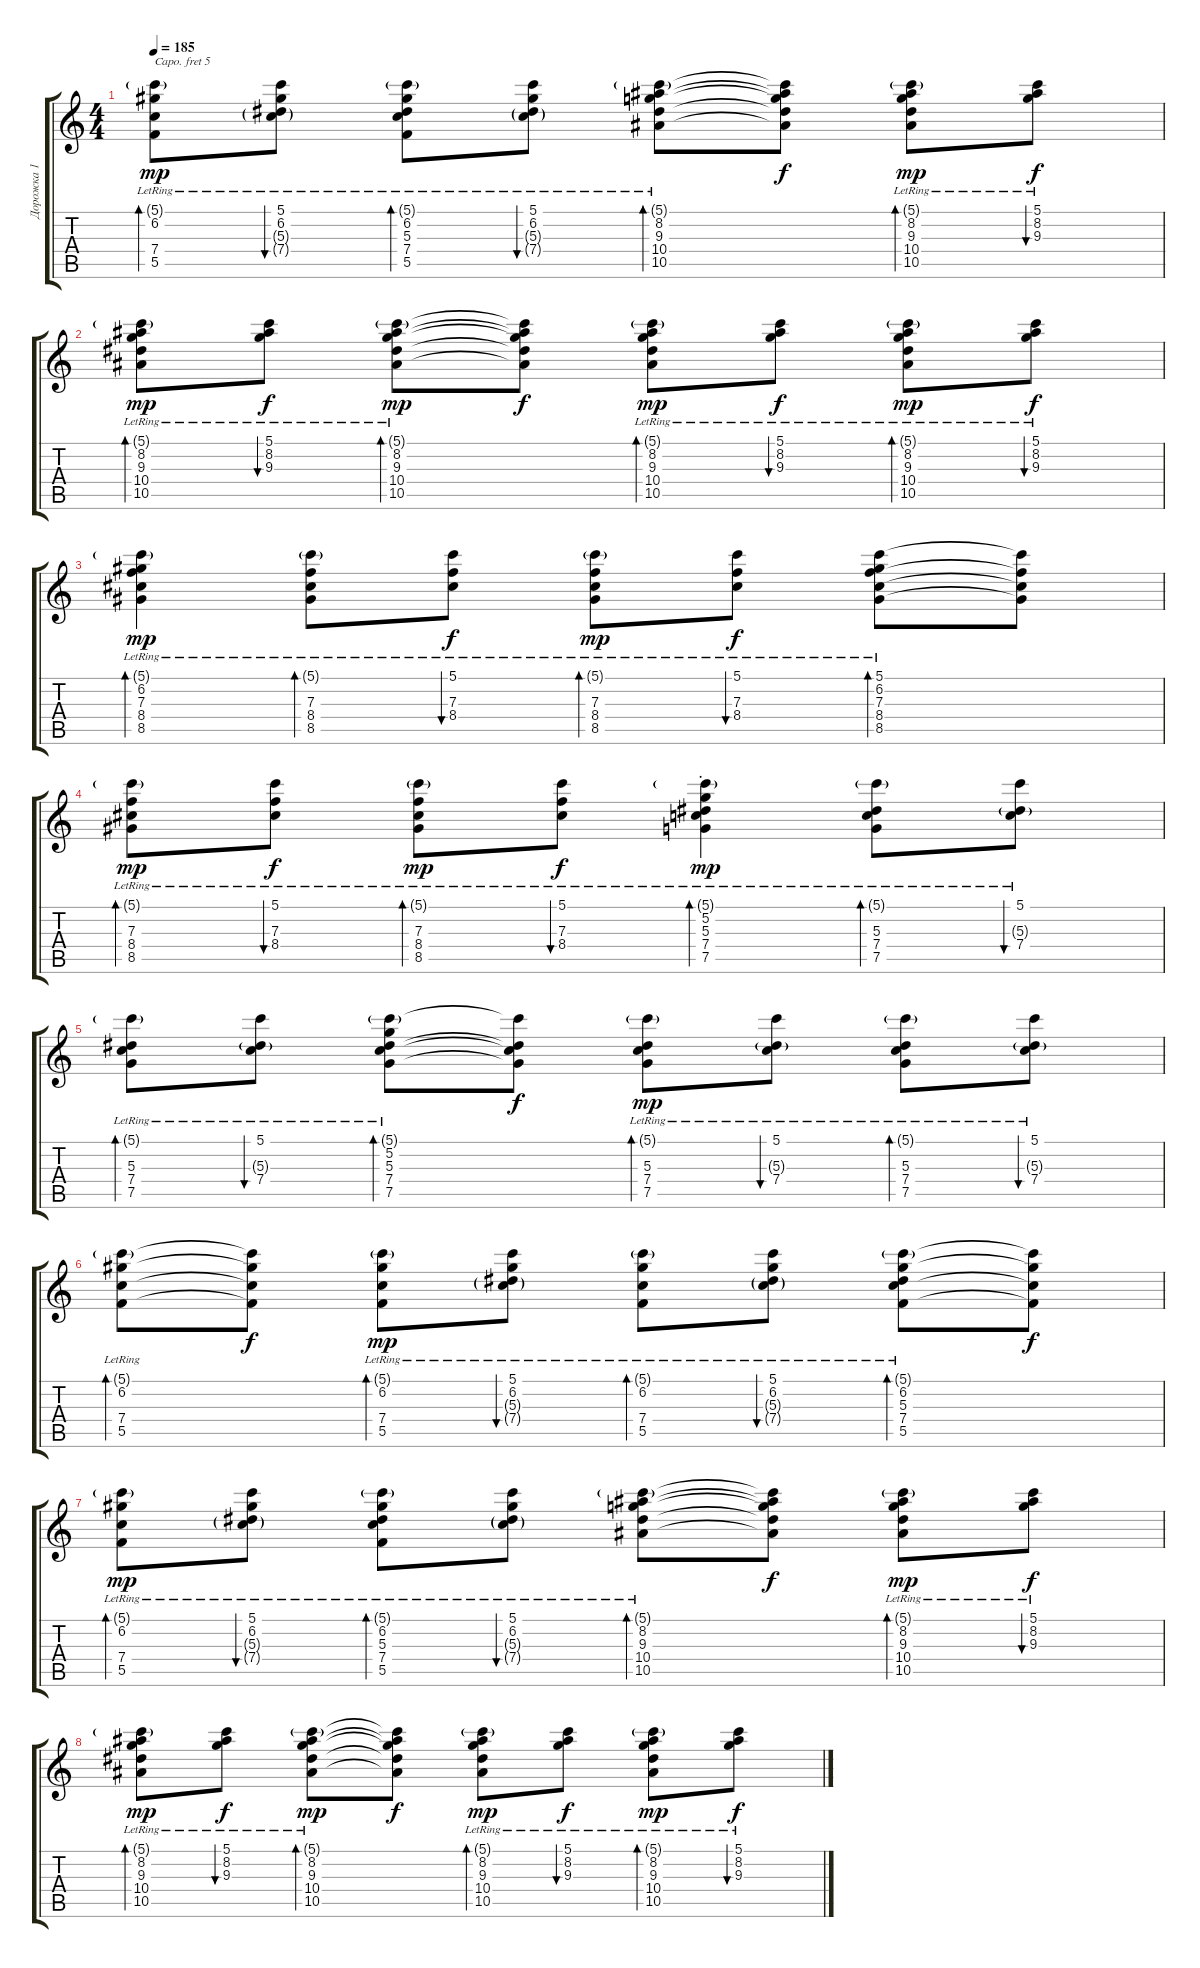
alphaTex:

\track ("Дорожка 1" "Дорожка 1") {instrument acousticguitarsteel}
\staff {score tabs}
\capo 5
\tuning (D4 A3 F3 C3 G2 C2) {hide}
\ts (4 4)
\tempo 185
\clef g2
\ks c
(5.1{g lr} 6.2{lr} 7.4{lr} 5.5{lr}).8{bd 60 dy mp} (5.1{lr} 6.2{lr} 5.3{g} 7.4{g lr}).8{bu 60} (5.1{g lr} 6.2{lr} 5.3 7.4{lr} 5.5{lr}).8{bd 60} (5.1{lr} 6.2{lr} 5.3{g} 7.4{g lr}).8{bu 60} (5.1{g lr} 8.2{lr} 9.3{lr} 10.4{lr} 10.5{lr}).8{bd 60} (5.1{t} 8.2{t} 9.3{t} 10.4{t} 10.5{t}).8{dy f} (5.1{g lr} 8.2{lr} 9.3{lr} 10.4{lr} 10.5{lr}).8{bd 60 dy mp} (5.1{lr} 8.2 9.3{lr}).8{bu 60 dy f} |
(5.1{g lr} 8.2{lr} 9.3{lr} 10.4{lr} 10.5{lr}).8{bd 60 dy mp} (5.1{lr} 8.2{lr} 9.3{lr}).8{bu 60 dy f} (5.1{g lr} 8.2{lr} 9.3{lr} 10.4{lr} 10.5{lr}).8{bd 60 dy mp} (5.1{t} 8.2{t} 9.3{t} 10.4{t} 10.5{t}).8{dy f} (5.1{g lr} 8.2{lr} 9.3{lr} 10.4 10.5).8{bd 60 dy mp} (5.1{lr} 8.2{lr} 9.3{lr}).8{bu 60 dy f} (5.1{g lr} 8.2{lr} 9.3{lr} 10.4 10.5).8{bd 60 dy mp} (5.1{lr} 8.2{lr} 9.3{lr}).8{bu 60 dy f} |
(5.1{g lr} 6.2 7.3{lr} 8.4{lr} 8.5{lr}).4{bd 60 dy mp} (5.1{g lr} 7.3{lr} 8.4{lr} 8.5{lr}).8{bd 60} (5.1{lr} 7.3 8.4{lr}).8{bu 60 dy f} (5.1{g lr} 7.3{lr} 8.4{lr} 8.5{lr}).8{bd 60 dy mp} (5.1{lr} 7.3 8.4{lr}).8{bu 60 dy f} (5.1{lr} 6.2 7.3{lr} 8.4{lr} 8.5{lr}).8{bd 60} (5.1{t} 7.3{t} 8.4{t} 8.5{t}).8 |
(5.1{g lr} 7.3{lr} 8.4{lr} 8.5{lr}).8{bd 60 dy mp} (5.1{lr} 7.3 8.4{lr}).8{bu 60 dy f} (5.1{g lr} 7.3{lr} 8.4{lr} 8.5{lr}).8{bd 60 dy mp} (5.1{lr} 7.3 8.4{lr}).8{bu 60 dy f} (5.1{g lr} 5.2 5.3{lr} 7.4{st lr} 7.5{lr}).4{bd 60 dy mp} (5.1{g lr} 5.3{lr} 7.4{lr} 7.5{lr}).8{bd 60} (5.1{lr} 5.3{g lr} 7.4{lr}).8{bu 60} |
(5.1{g lr} 5.3{lr} 7.4{lr} 7.5{lr}).8{bd 60} (5.1{lr} 5.3{g lr} 7.4{lr}).8{bu 60} (5.1{g lr} 5.2 5.3{lr} 7.4{lr} 7.5{lr}).8{bd 60} (5.1{t} 5.3{t} 7.4{t} 7.5{t}).8{dy f} (5.1{g lr} 5.3{lr} 7.4{lr} 7.5{lr}).8{bd 60 dy mp} (5.1{lr} 5.3{g lr} 7.4{lr}).8{bu 60} (5.1{g lr} 5.3{lr} 7.4{lr} 7.5{lr}).8{bd 60} (5.1{lr} 5.3{g lr} 7.4{lr}).8{bu 60} |
(5.1{g lr} 6.2{lr} 7.4{lr} 5.5{lr}).8{bd 60} (5.1{t} 6.2{t} 7.4{t} 5.5{t}).8{dy f} (5.1{g lr} 6.2{lr} 7.4{lr} 5.5{lr}).8{bd 60 dy mp} (5.1{lr} 6.2{lr} 5.3{g} 7.4{g lr}).8{bu 60} (5.1{g lr} 6.2{lr} 7.4{lr} 5.5{lr}).8{bd 60} (5.1{lr} 6.2{lr} 5.3{g} 7.4{g lr}).8{bu 60} (5.1{g lr} 6.2{lr} 5.3 7.4{lr} 5.5{lr}).8{bd 60} (5.1{t} 6.2{t} 7.4{t} 5.5{t}).8{dy f} |
(5.1{g lr} 6.2{lr} 7.4{lr} 5.5{lr}).8{bd 60 dy mp} (5.1{lr} 6.2{lr} 5.3{g} 7.4{g lr}).8{bu 60} (5.1{g lr} 6.2{lr} 5.3 7.4{lr} 5.5{lr}).8{bd 60} (5.1{lr} 6.2{lr} 5.3{g} 7.4{g lr}).8{bu 60} (5.1{g lr} 8.2{lr} 9.3{lr} 10.4{lr} 10.5{lr}).8{bd 60} (5.1{t} 8.2{t} 9.3{t} 10.4{t} 10.5{t}).8{dy f} (5.1{g lr} 8.2{lr} 9.3{lr} 10.4{lr} 10.5{lr}).8{bd 60 dy mp} (5.1{lr} 8.2 9.3{lr}).8{bu 60 dy f} |
(5.1{g lr} 8.2{lr} 9.3{lr} 10.4{lr} 10.5{lr}).8{bd 60 dy mp} (5.1{lr} 8.2{lr} 9.3{lr}).8{bu 60 dy f} (5.1{g lr} 8.2{lr} 9.3{lr} 10.4{lr} 10.5{lr}).8{bd 60 dy mp} (5.1{t} 8.2{t} 9.3{t} 10.4{t} 10.5{t}).8{dy f} (5.1{g lr} 8.2{lr} 9.3{lr} 10.4 10.5).8{bd 60 dy mp} (5.1{lr} 8.2{lr} 9.3{lr}).8{bu 60 dy f} (5.1{g lr} 8.2{lr} 9.3{lr} 10.4 10.5).8{bd 60 dy mp} (5.1{lr} 8.2{lr} 9.3{lr}).8{bu 60 dy f}
